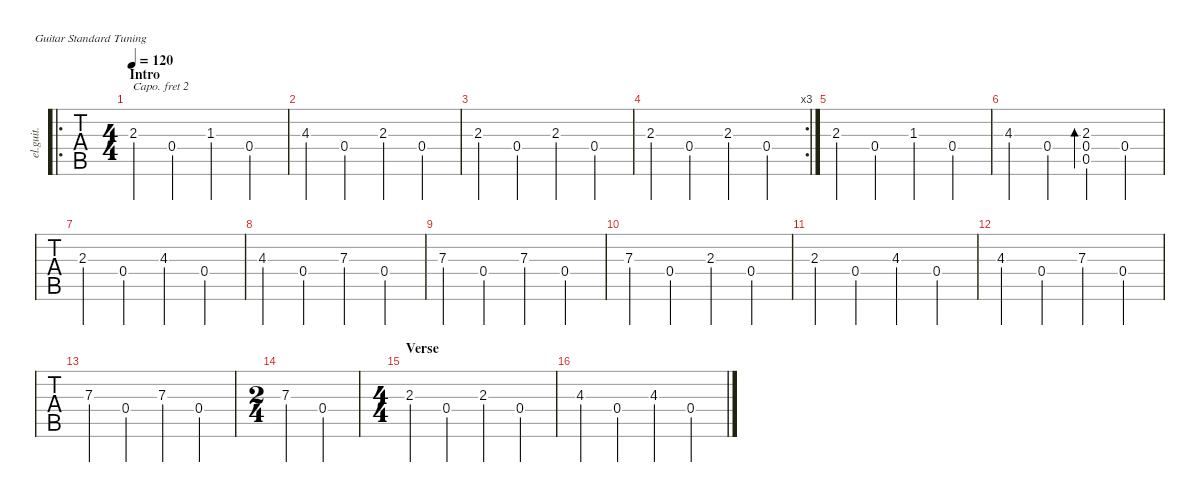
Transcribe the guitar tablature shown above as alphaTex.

\defaultSystemsLayout 4
\hideDynamics
\bracketExtendMode nobrackets
\otherSystemsTrackNameOrientation horizontal
\track ("Clean Guitar" "el.guit.") {instrument electricguitarclean}
\staff {tabs}
\capo 2
\tuning (E4 B3 G3 D3 A2 E2)
\ro
\ts (4 4)
\section ("" "Intro")
\tempo 120
\clef g2
\ks c
2.3.4{dy mf instrument electricguitarclean} 0.4.4 1.3.4 0.4.4 |
4.3.4 0.4.4 2.3.4 0.4.4 |
2.3.4 0.4.4 2.3.4 0.4.4 |
\rc 3
2.3.4 0.4.4 2.3.4 0.4.4 |
2.3.4 0.4.4 1.3.4 0.4.4 |
4.3.4 0.4.4 (2.3 0.4 0.5).4{bd 138} 0.4.4 |
2.3.4 0.4.4 4.3.4 0.4.4 |
4.3.4 0.4.4 7.3.4 0.4.4 |
7.3.4 0.4.4 7.3.4 0.4.4 |
7.3.4 0.4.4 2.3.4 0.4.4 |
2.3.4 0.4.4 4.3.4 0.4.4 |
4.3.4 0.4.4 7.3.4 0.4.4 |
7.3.4 0.4.4 7.3.4 0.4.4 |
\ts (2 4)
\beaming (8 2 2)
7.3.4 0.4.4 |
\ts (4 4)
\section ("" "Verse")
2.3.4 0.4.4 2.3.4 0.4.4 |
4.3.4 0.4.4 4.3.4 0.4.4
